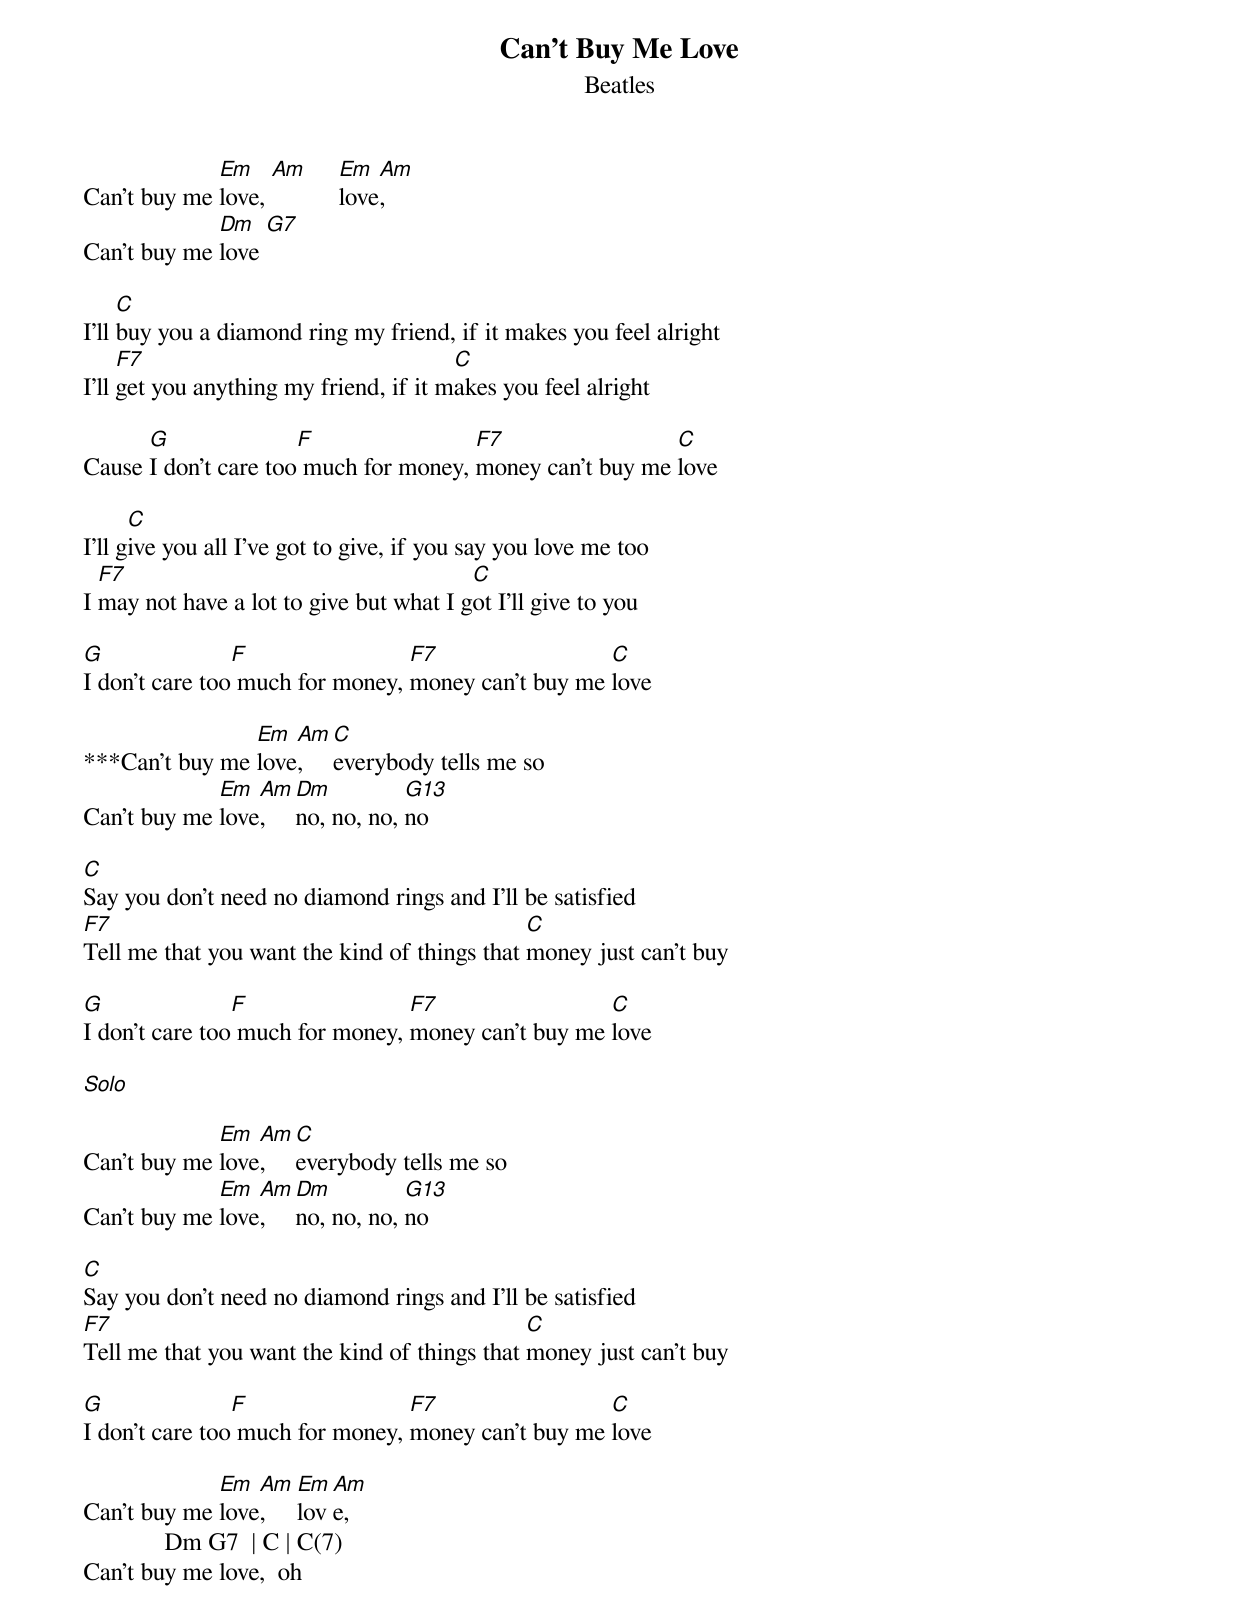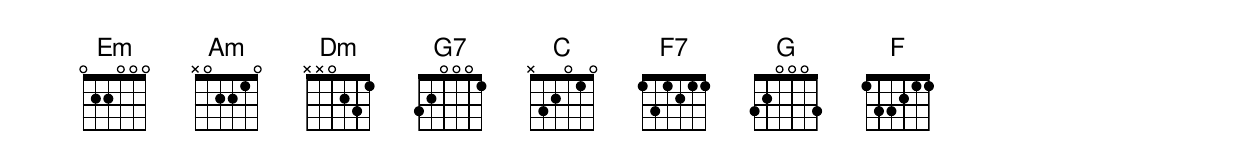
{title:Can't Buy Me Love}
{Subtitle:Beatles}
Can't buy me [Em]love, [Am]     [Em]love[Am],
Can't buy me [Dm]love [G7]

I'll [C]buy you a diamond ring my friend, if it makes you feel alright
I'll [F7]get you anything my friend, if it m[C]akes you feel alright

Cause [G]I don't care too[F] much for money, [F7]money can't buy me [C]love

I'll g[C]ive you all I've got to give, if you say you love me too
I [F7]may not have a lot to give but what I g[C]ot I'll give to you

[G]I don't care too[F] much for money, [F7]money can't buy me [C]love

***Can't buy me [Em]love[Am],    [C]everybody tells me so
Can't buy me [Em]love[Am],   [Dm]no, no, no, [G13]no

[C]Say you don't need no diamond rings and I'll be satisfied
[F7]Tell me that you want the kind of things that [C]money just can't buy

[G]I don't care too[F] much for money, [F7]money can't buy me [C]love

[Solo]

Can't buy me [Em]love[Am],    [C]everybody tells me so
Can't buy me [Em]love[Am],   [Dm]no, no, no, [G13]no

[C]Say you don't need no diamond rings and I'll be satisfied
[F7]Tell me that you want the kind of things that [C]money just can't buy

[G]I don't care too[F] much for money, [F7]money can't buy me [C]love

Can't buy me [Em]love[Am],     [Em]lov[Am]e,
             Dm G7  | C | C(7)
Can't buy me love,  oh
